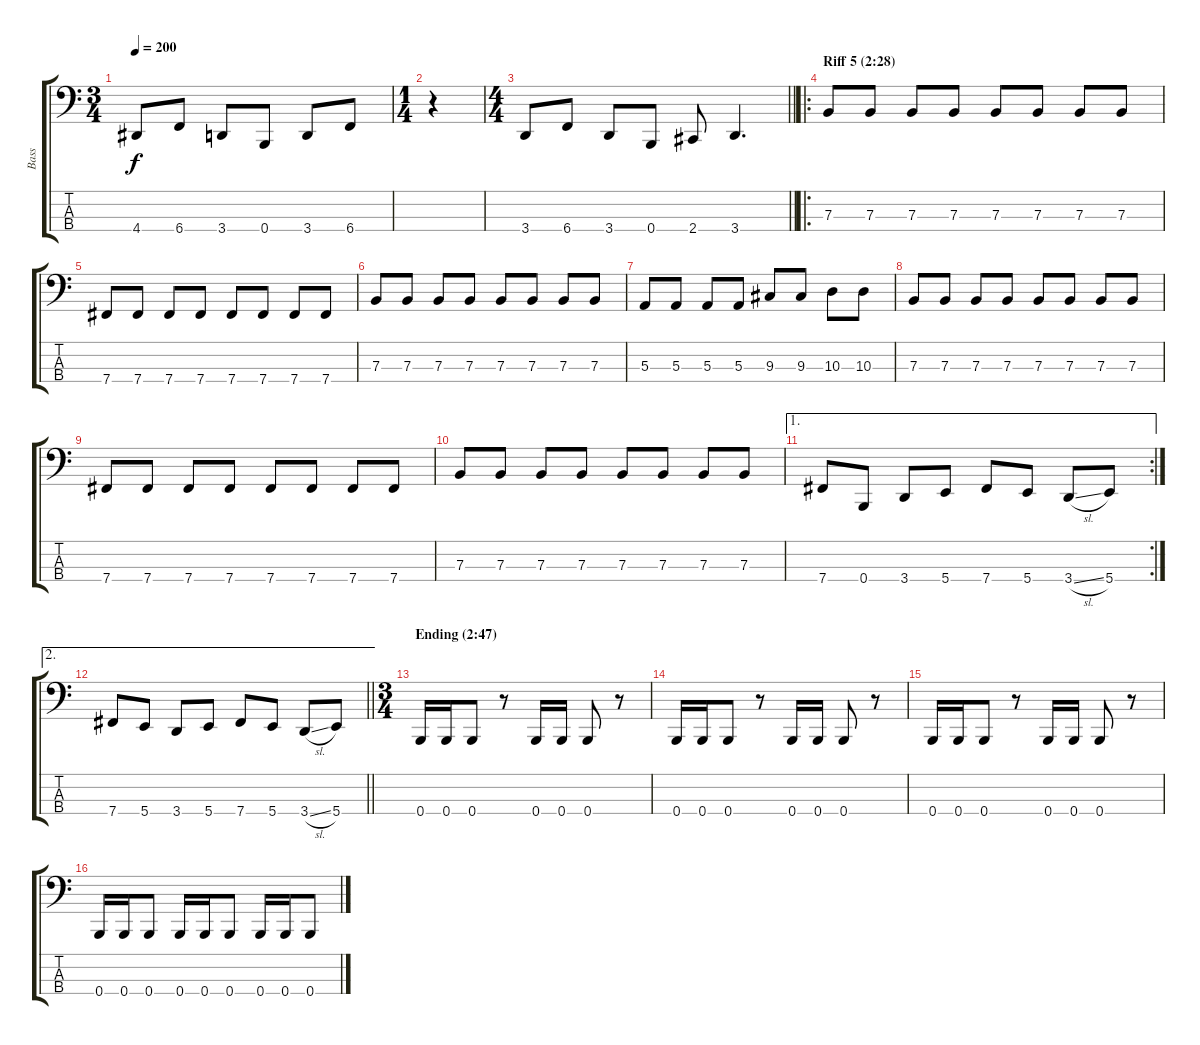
\track ("Bass" "Bass") {instrument electricbassfinger}
\staff {score tabs}
\tuning (D2 A1 E1 B0) {hide}
\ts (3 4)
\tempo 200
\clef f4
\ks c
4.4.8{dy f} 6.4.8 3.4.8 0.4.8 3.4.8 6.4.8 |
\ts (1 4)
r.4 |
\ts (4 4)
\barLineRight lightlight
3.4.8 6.4.8 3.4.8 0.4.8 2.4.8 3.4.4{d} |
\ro
\section ("" "Riff 5 (2:28)")
7.3.8 7.3.8 7.3.8 7.3.8 7.3.8 7.3.8 7.3.8 7.3.8 |
7.4.8 7.4.8 7.4.8 7.4.8 7.4.8 7.4.8 7.4.8 7.4.8 |
7.3.8 7.3.8 7.3.8 7.3.8 7.3.8 7.3.8 7.3.8 7.3.8 |
5.3.8 5.3.8 5.3.8 5.3.8 9.3.8 9.3.8 10.3.8 10.3.8 |
7.3.8 7.3.8 7.3.8 7.3.8 7.3.8 7.3.8 7.3.8 7.3.8 |
7.4.8 7.4.8 7.4.8 7.4.8 7.4.8 7.4.8 7.4.8 7.4.8 |
7.3.8 7.3.8 7.3.8 7.3.8 7.3.8 7.3.8 7.3.8 7.3.8 |
\ae 1
\rc 2
7.4.8 0.4.8 3.4.8 5.4.8 7.4.8 5.4.8 3.4{sl}.8 5.4.8 |
\ae 2
\barLineRight lightlight
7.4.8 5.4.8 3.4.8 5.4.8 7.4.8 5.4.8 3.4{sl}.8 5.4.8 |
\ts (3 4)
\section ("" "Ending (2:47)")
0.4.16 0.4.16 0.4.8 r.8 0.4.16 0.4.16 0.4.8 r.8 |
0.4.16 0.4.16 0.4.8 r.8 0.4.16 0.4.16 0.4.8 r.8 |
0.4.16 0.4.16 0.4.8 r.8 0.4.16 0.4.16 0.4.8 r.8 |
0.4.16 0.4.16 0.4.8 0.4.16 0.4.16 0.4.8 0.4.16 0.4.16 0.4.8
